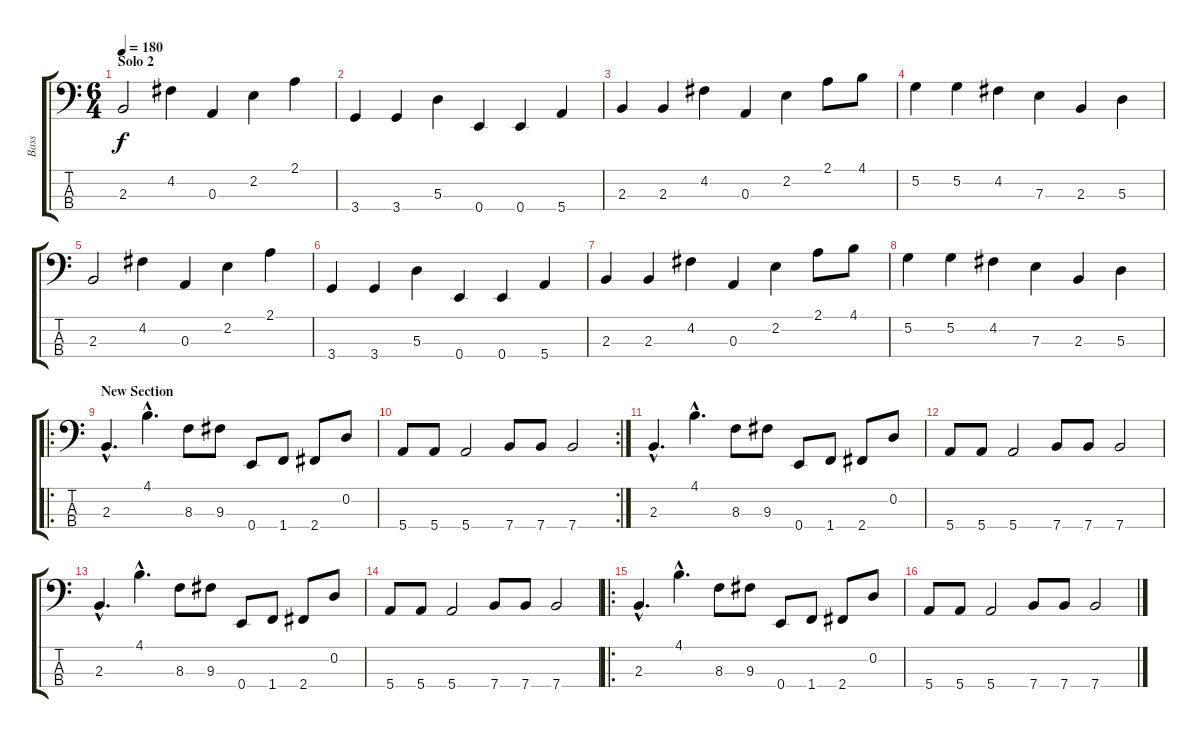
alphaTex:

\track ("Bass" "Bass") {instrument electricbassfinger}
\staff {score tabs}
\tuning (G2 D2 A1 E1) {hide}
\ts (6 4)
\section ("" "Solo 2")
\tempo 180
\clef f4
\ks c
2.3.2{dy f} 4.2.4 0.3.4 2.2.4 2.1.4 |
3.4.4 3.4.4 5.3.4 0.4.4 0.4.4 5.4.4 |
2.3.4 2.3.4 4.2.4 0.3.4 2.2.4 2.1.8 4.1.8 |
5.2.4 5.2.4 4.2.4 7.3.4 2.3.4 5.3.4 |
2.3.2 4.2.4 0.3.4 2.2.4 2.1.4 |
3.4.4 3.4.4 5.3.4 0.4.4 0.4.4 5.4.4 |
2.3.4 2.3.4 4.2.4 0.3.4 2.2.4 2.1.8 4.1.8 |
5.2.4 5.2.4 4.2.4 7.3.4 2.3.4 5.3.4 |
\ro
\section ("" "New Section")
2.3{hac}.4{d} 4.1{hac}.4{d} 8.3.8 9.3.8 0.4.8 1.4.8 2.4.8 0.2.8 |
\rc 2
5.4.8 5.4.8 5.4.2 7.4.8 7.4.8 7.4.2 |
2.3{hac}.4{d} 4.1{hac}.4{d} 8.3.8 9.3.8 0.4.8 1.4.8 2.4.8 0.2.8 |
5.4.8 5.4.8 5.4.2 7.4.8 7.4.8 7.4.2 |
2.3{hac}.4{d} 4.1{hac}.4{d} 8.3.8 9.3.8 0.4.8 1.4.8 2.4.8 0.2.8 |
5.4.8 5.4.8 5.4.2 7.4.8 7.4.8 7.4.2 |
\ro
2.3{hac}.4{d} 4.1{hac}.4{d} 8.3.8 9.3.8 0.4.8 1.4.8 2.4.8 0.2.8 |
5.4.8 5.4.8 5.4.2 7.4.8 7.4.8 7.4.2
